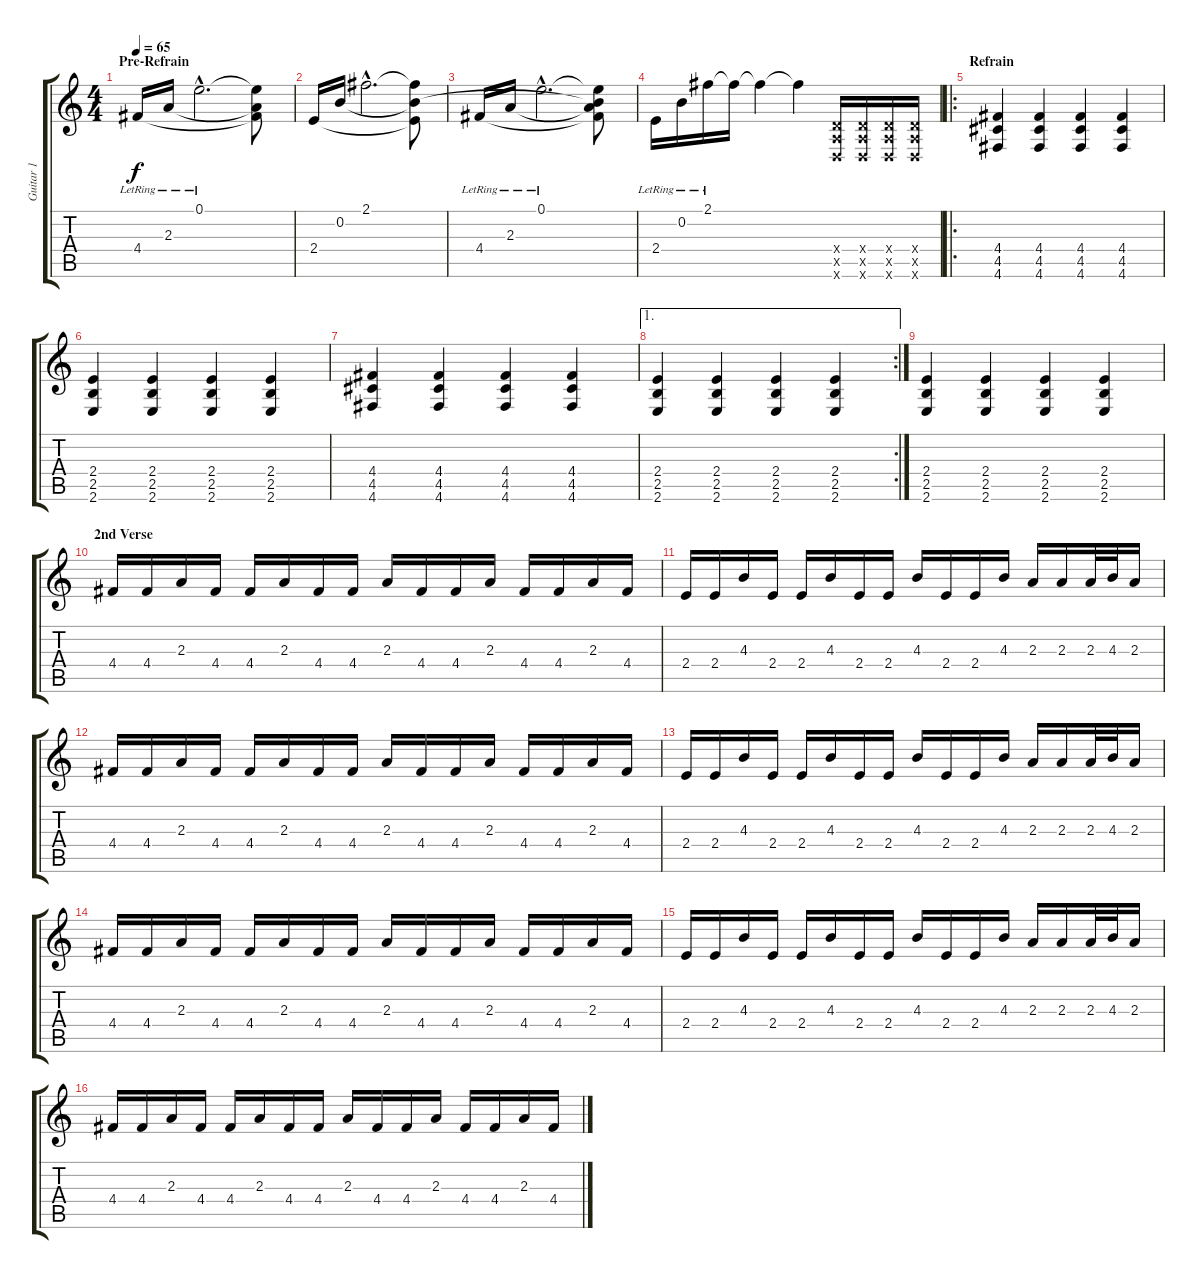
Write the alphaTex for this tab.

\track ("Guitar 1" "Guitar 1") {instrument electricguitarclean}
\staff {score tabs}
\tuning (E4 B3 G3 D3 A2 D2) {hide}
\ts (4 4)
\section ("" "Pre-Refrain")
\tempo 65
\clef g2
\ks c
4.4{lr}.16{dy f instrument electricguitarclean} 2.3{lr}.16 0.1{hac lr}.2{d} (0.1{t} 2.3{t} 4.4{t}).8 |
2.4.16 0.2.16 2.1{hac}.2{d} (2.1{t} 0.2{t} 2.4{t}).8 |
4.4{lr}.16 2.3{lr}.16 0.1{hac lr}.2{d} (0.1{t} 0.2{t} 2.3{t} 4.4{t}).8 |
2.4{lr}.16 0.2{lr}.16 2.1{lr}.16 2.1{t}.16 2.1{t}.4 2.1{t}.4 (0.4{x} 0.5{x} 0.6{x}).16{volume 16 instrument distortionguitar} (0.4{x} 0.5{x} 0.6{x}).16 (0.4{x} 0.5{x} 0.6{x}).16 (0.4{x} 0.5{x} 0.6{x}).16 |
\ro
\section ("" "Refrain")
(4.4 4.5 4.6).4 (4.4 4.5 4.6).4 (4.4 4.5 4.6).4 (4.4 4.5 4.6).4 |
(2.4 2.5 2.6).4 (2.4 2.5 2.6).4 (2.4 2.5 2.6).4 (2.4 2.5 2.6).4 |
(4.4 4.5 4.6).4 (4.4 4.5 4.6).4 (4.4 4.5 4.6).4 (4.4 4.5 4.6).4 |
\ae 1
\rc 2
(2.4 2.5 2.6).4 (2.4 2.5 2.6).4 (2.4 2.5 2.6).4 (2.4 2.5 2.6).4 |
(2.4 2.5 2.6).4 (2.4 2.5 2.6).4 (2.4 2.5 2.6).4 (2.4 2.5 2.6).4 |
\section ("" "2nd Verse")
4.4.16{instrument electricguitarclean} 4.4.16 2.3.16 4.4.16 4.4.16 2.3.16 4.4.16 4.4.16 2.3.16 4.4.16 4.4.16 2.3.16 4.4.16 4.4.16 2.3.16 4.4.16 |
2.4.16 2.4.16 4.3.16 2.4.16 2.4.16 4.3.16 2.4.16 2.4.16 4.3.16 2.4.16 2.4.16 4.3.16 2.3.16 2.3.16 2.3.32 4.3.32 2.3.16 |
4.4.16 4.4.16 2.3.16 4.4.16 4.4.16 2.3.16 4.4.16 4.4.16 2.3.16 4.4.16 4.4.16 2.3.16 4.4.16 4.4.16 2.3.16 4.4.16 |
2.4.16 2.4.16 4.3.16 2.4.16 2.4.16 4.3.16 2.4.16 2.4.16 4.3.16 2.4.16 2.4.16 4.3.16 2.3.16 2.3.16 2.3.32 4.3.32 2.3.16 |
4.4.16 4.4.16 2.3.16 4.4.16 4.4.16 2.3.16 4.4.16 4.4.16 2.3.16 4.4.16 4.4.16 2.3.16 4.4.16 4.4.16 2.3.16 4.4.16 |
2.4.16 2.4.16 4.3.16 2.4.16 2.4.16 4.3.16 2.4.16 2.4.16 4.3.16 2.4.16 2.4.16 4.3.16 2.3.16 2.3.16 2.3.32 4.3.32 2.3.16 |
4.4.16 4.4.16 2.3.16 4.4.16 4.4.16 2.3.16 4.4.16 4.4.16 2.3.16 4.4.16 4.4.16 2.3.16 4.4.16 4.4.16 2.3.16 4.4.16
